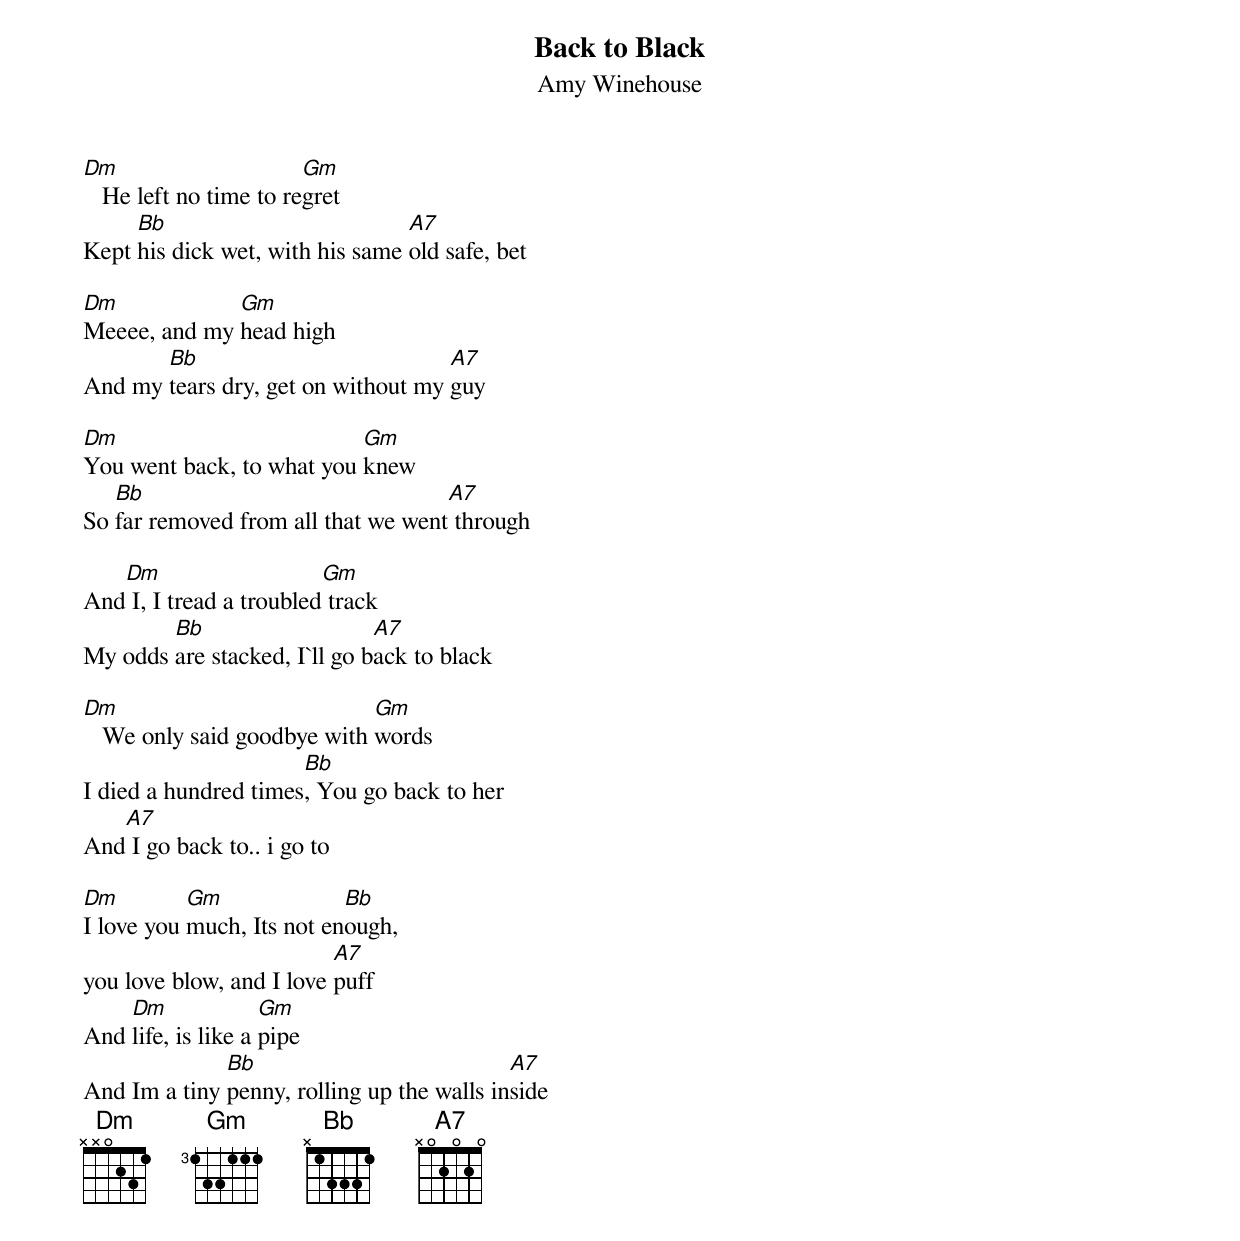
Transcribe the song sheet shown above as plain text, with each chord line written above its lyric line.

Back to Black
Amy Winehouse

Dm                      Gm
   He left no time to regret
     Bb                          A7
Kept his dick wet, with his same old safe, bet

Dm            Gm
Meeee, and my head high
       Bb                           A7
And my tears dry, get on without my guy

Dm                         Gm
You went back, to what you knew
   Bb                               A7
So far removed from all that we went through

   Dm                    Gm
And I, I tread a troubled track
        Bb                    A7
My odds are stacked, I`ll go back to black

Dm                           Gm
   We only said goodbye with words
                      Bb
I died a hundred times, You go back to her
   A7
And I go back to.. i go to

Dm         Gm              Bb
I love you much, Its not enough,
                          A7
you love blow, and I love puff
    Dm              Gm
And life, is like a pipe
              Bb                            A7
And Im a tiny penny, rolling up the walls inside
